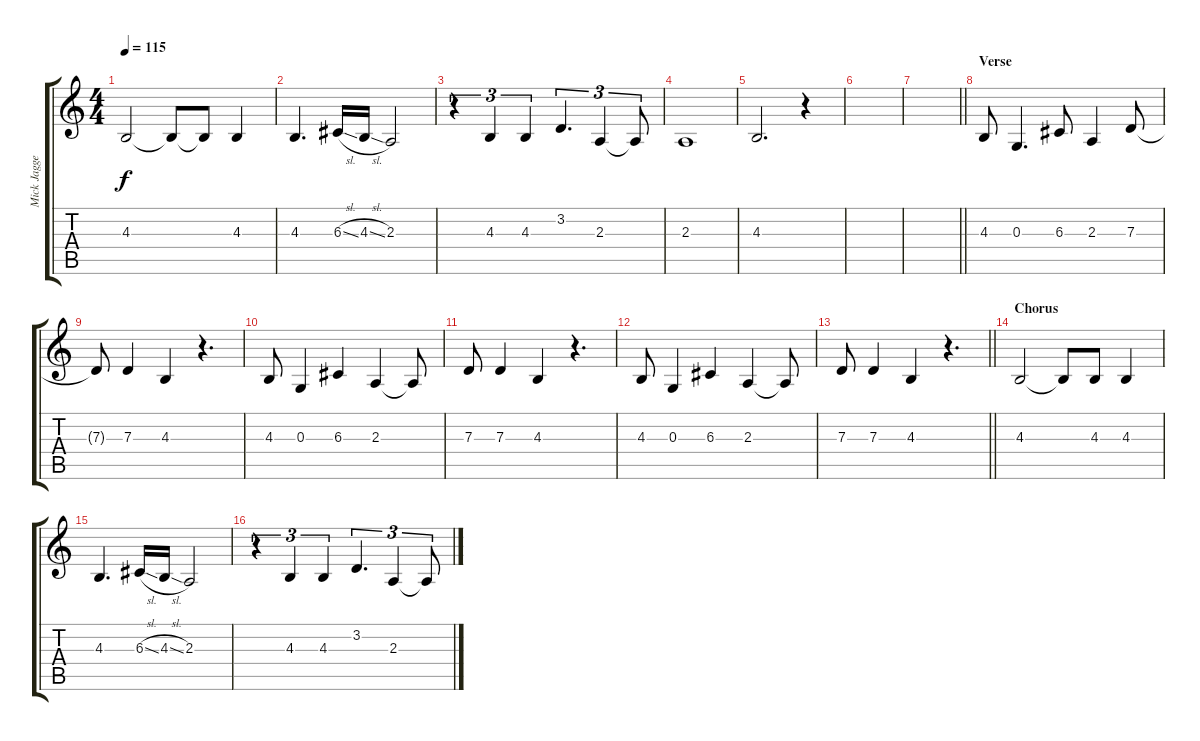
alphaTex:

\track ("Mick Jagger" "Mick Jagge") {instrument trombone}
\staff {score tabs}
\tuning (E4 B3 G3 D3 A2 E2) {hide}
\ts (4 4)
\tempo 115
\clef g2
\ks c
4.3.2{dy f} 4.3{t}.8 4.3{t}.8 4.3.4 |
4.3.4{d} 6.3{sl}.16 4.3{sl}.16 2.3.2 |
r.4{tu (3 2)} 4.3.4{tu (3 2)} 4.3.4{tu (3 2)} 3.2.4{d tu (3 2)} 2.3.4{tu (3 2)} 2.3{t}.8{tu (3 2)} |
2.3.1 |
4.3.2{d} r.4 |
|
\barLineRight lightlight
|
\section ("" "Verse")
4.3.8 0.3.4{d} 6.3.8 2.3.4 7.3.8 |
7.3{t}.8 7.3.4 4.3.4 r.4{d} |
4.3.8 0.3.4 6.3.4 2.3.4 2.3{t}.8 |
7.3.8 7.3.4 4.3.4 r.4{d} |
4.3.8 0.3.4 6.3.4 2.3.4 2.3{t}.8 |
\barLineRight lightlight
7.3.8 7.3.4 4.3.4 r.4{d} |
\section ("" "Chorus")
4.3.2 4.3{t}.8 4.3.8 4.3.4 |
4.3.4{d} 6.3{sl}.16 4.3{sl}.16 2.3.2 |
r.4{tu (3 2)} 4.3.4{tu (3 2)} 4.3.4{tu (3 2)} 3.2.4{d tu (3 2)} 2.3.4{tu (3 2)} 2.3{t}.8{tu (3 2)}
